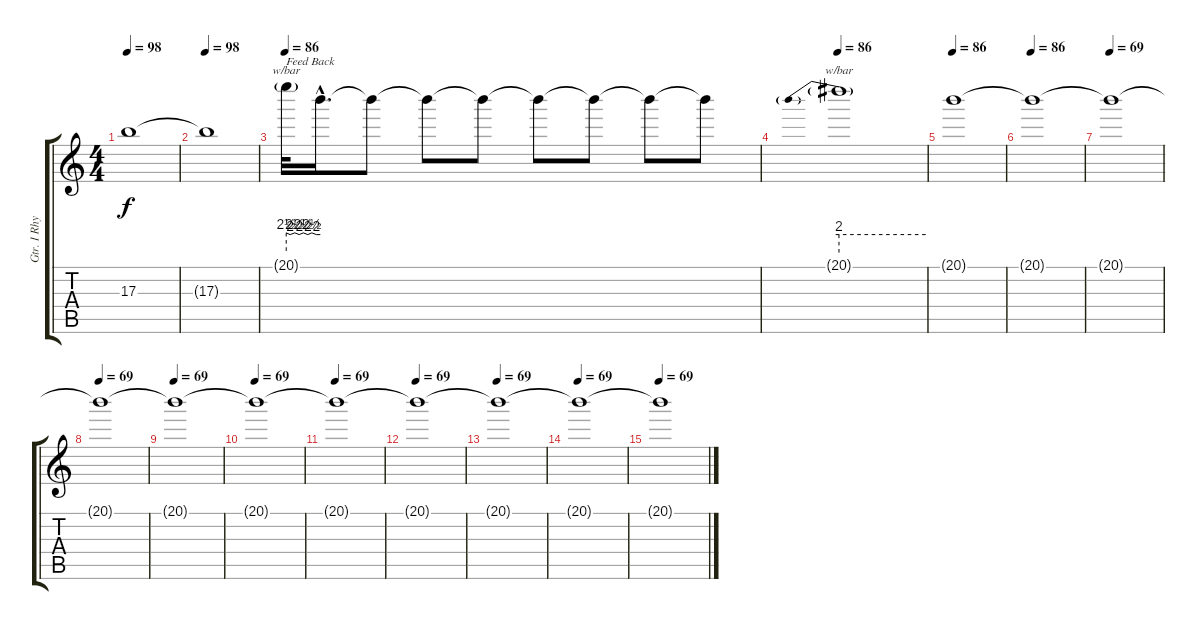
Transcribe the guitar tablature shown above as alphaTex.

\track ("Gtr. I Rhytm" "Gtr. I Rhy") {instrument overdrivenguitar}
\staff {score tabs}
\tuning (Eb4 Bb3 Gb3 Db3 Ab2 Eb2) {hide}
\ts (4 4)
\tempo 98
\clef g2
\ks c
17.3{t}.1{dy f} |
\tempo 98
17.3{t}.1 |
\tempo 86
20.1{g}.32{tbe (custom default 0 10 7 8 15 10 23 8 30 10 38 8 45 10 53 8 60 8) txt "Feed Back" instrument overdrivenguitar} 20.1{hac t}.16{d} 20.1{t}.8 20.1{t}.8 20.1{t}.8 20.1{t}.8 20.1{t}.8 20.1{t}.8 20.1{t}.8 |
\tempo 86
20.1{g}.1{tbe (predive default 0 8 60 8) instrument overdrivenguitar} |
\tempo 86
20.1{t}.1 |
\tempo 86
20.1{t}.1 |
\tempo 69
20.1{t}.1 |
\tempo 69
20.1{t}.1 |
\tempo 69
20.1{t}.1 |
\tempo 69
20.1{t}.1 |
\tempo 69
20.1{t}.1 |
\tempo 69
20.1{t}.1 |
\tempo 69
20.1{t}.1 |
\tempo 69
20.1{t}.1 |
\tempo 69
20.1{t}.1
